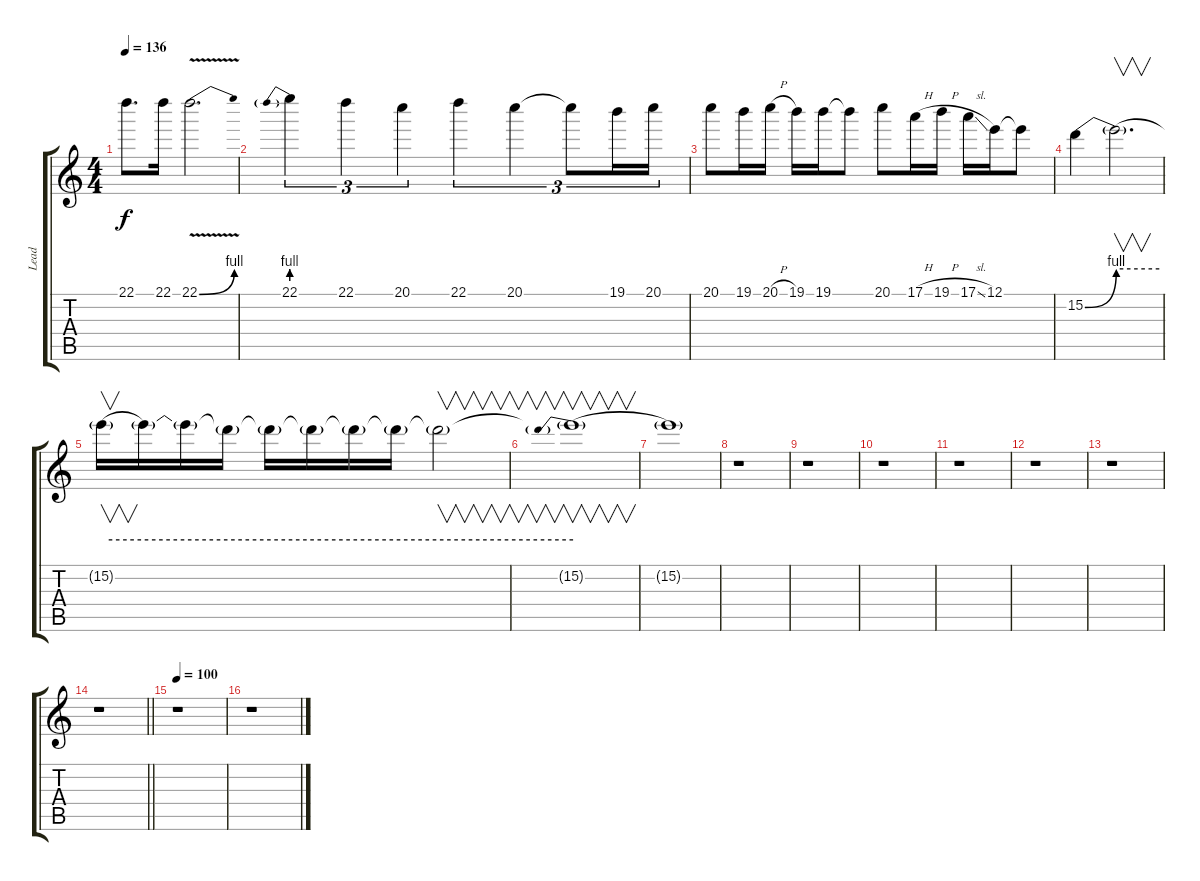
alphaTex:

\track ("Lead" "Lead") {instrument overdrivenguitar}
\staff {score tabs}
\tuning (E4 B3 G3 D3 A2 E2) {hide}
\ts (4 4)
\tempo 136
\clef g2
\ks c
22.1{t}.8{d dy f} 22.1.16 22.1{be (bend 0 0 60 4) v}.2{d} |
22.1{be (prebend 0 4 60 4)}.4{tu (3 2)} 22.1.4{tu (3 2)} 20.1.4{tu (3 2)} 22.1.4{tu (3 2)} 20.1.4{tu (3 2)} 20.1{t}.8{tu (3 2)} 19.1.16{tu (3 2)} 20.1.16{tu (3 2)} |
20.1.8 19.1.16 20.1{h}.16 19.1.16 19.1.16 19.1{t}.8 20.1.8 17.1{h}.16 19.1{h}.16 17.1{sl}.16 12.1.16 12.1{t}.8 |
15.2{be (bend 0 0 60 4)}.4 15.2{be (hold 0 4 60 4) t}.2{v d} |
15.2{be (hold 0 4 60 4) t}.16{v} 15.2{t}.16 15.2{t}.16 15.2{t}.16 15.2{t}.16 15.2{t}.16 15.2{t}.16 15.2{t}.16 15.2{t}.2{v} |
15.2{be (prebend 0 4 60 4) t}.1{v} |
15.2{t}.1 |
r.1 |
r.1 |
r.1 |
r.1 |
r.1 |
r.1 |
\barLineRight lightlight
r.1 |
\tempo 100
r.1 |
r.1
